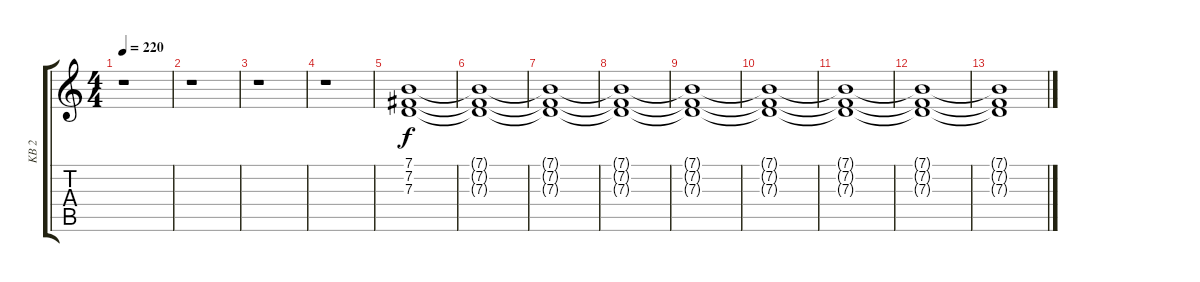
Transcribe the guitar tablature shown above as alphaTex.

\track ("KB 2" "KB 2") {instrument fx3crystal}
\staff {score tabs}
\tuning (E4 B3 G3 D3 A2 E2) {hide}
\ts (4 4)
\tempo 220
\clef g2
\ks c
r.1{dy f} |
r.1 |
r.1 |
r.1 |
(7.1 7.2 7.3).1{instrument choiraahs} |
(7.1{t} 7.2{t} 7.3{t}).1 |
(7.1{t} 7.2{t} 7.3{t}).1 |
(7.1{t} 7.2{t} 7.3{t}).1 |
(7.1{t} 7.2{t} 7.3{t}).1 |
(7.1{t} 7.2{t} 7.3{t}).1 |
(7.1{t} 7.2{t} 7.3{t}).1 |
(7.1{t} 7.2{t} 7.3{t}).1 |
(7.1{t} 7.2{t} 7.3{t}).1
